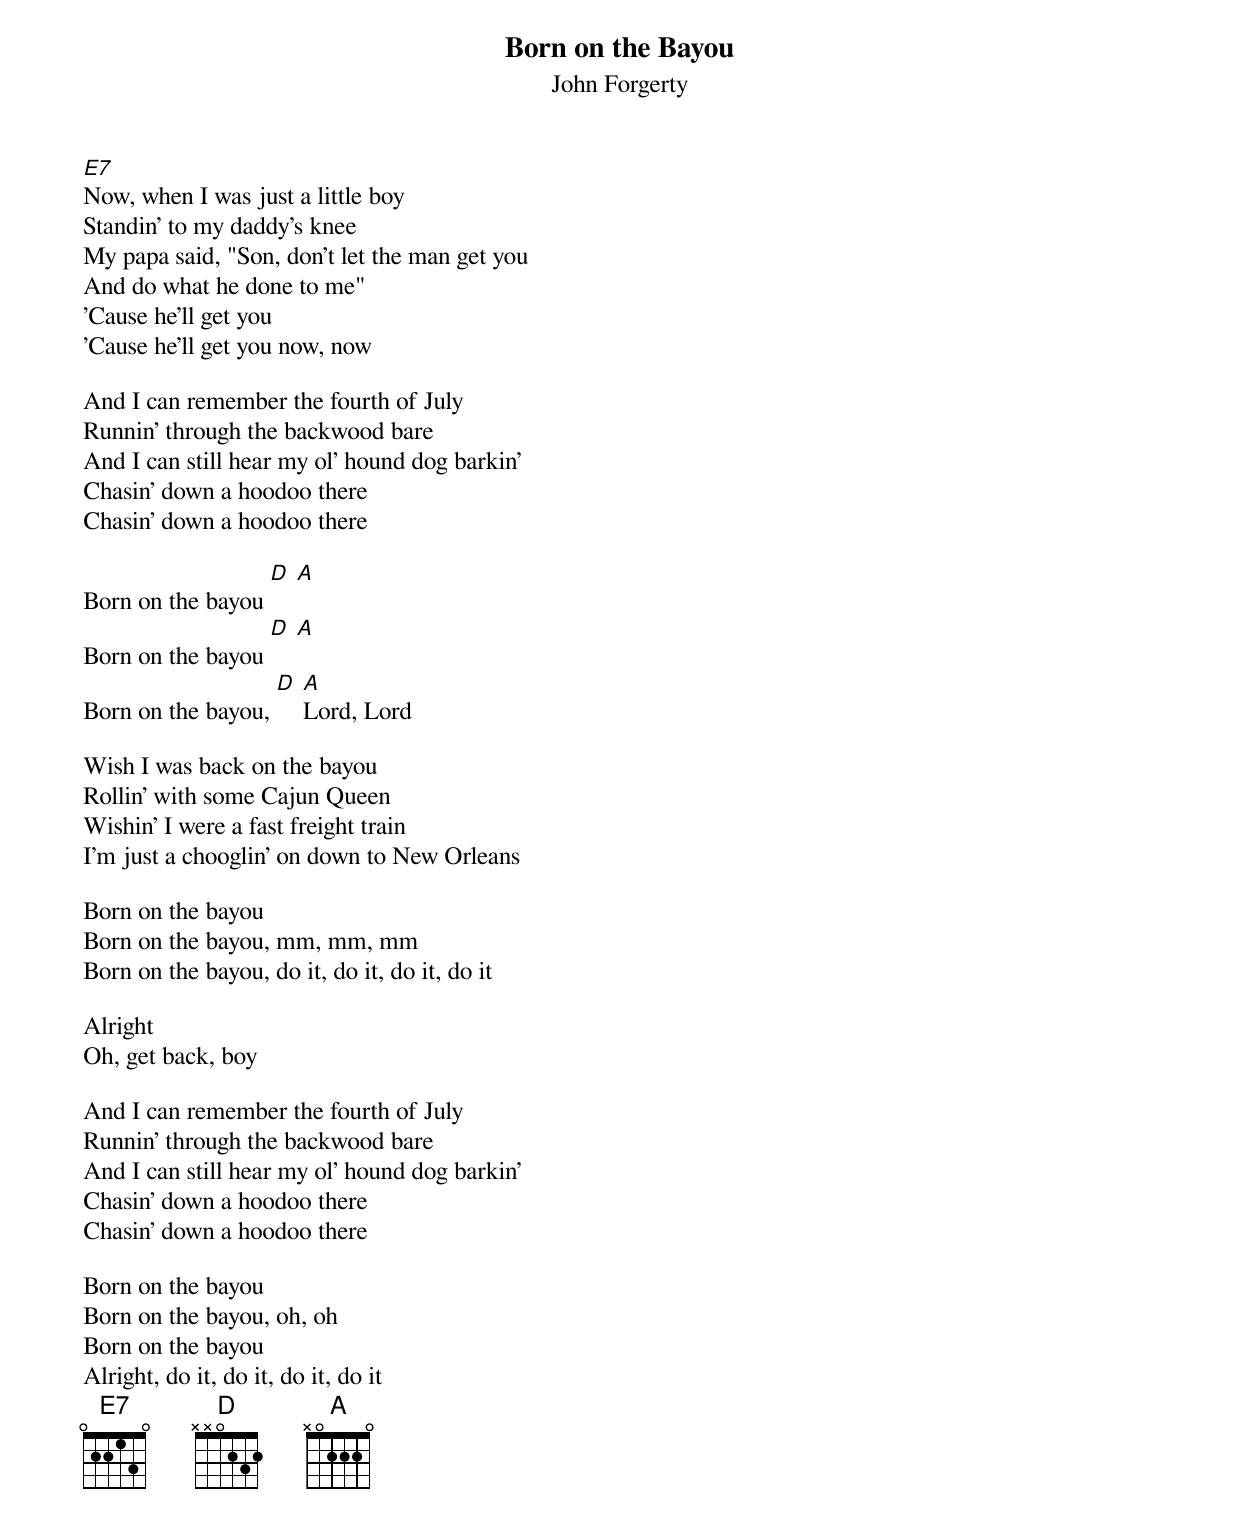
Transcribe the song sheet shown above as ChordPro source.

{title:Born on the Bayou}
{subtitle:John Forgerty}
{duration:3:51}
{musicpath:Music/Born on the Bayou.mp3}
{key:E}

[E7]Now, when I was just a little boy
Standin' to my daddy's knee
My papa said, "Son, don't let the man get you
And do what he done to me"
'Cause he'll get you
'Cause he'll get you now, now

And I can remember the fourth of July
Runnin' through the backwood bare
And I can still hear my ol' hound dog barkin'
Chasin' down a hoodoo there
Chasin' down a hoodoo there

Born on the bayou [D] [A]
Born on the bayou [D] [A]
Born on the bayou, [D] [A]Lord, Lord

Wish I was back on the bayou
Rollin' with some Cajun Queen
Wishin' I were a fast freight train
I'm just a chooglin' on down to New Orleans

Born on the bayou
Born on the bayou, mm, mm, mm
Born on the bayou, do it, do it, do it, do it

Alright
Oh, get back, boy

And I can remember the fourth of July
Runnin' through the backwood bare
And I can still hear my ol' hound dog barkin'
Chasin' down a hoodoo there
Chasin' down a hoodoo there

Born on the bayou
Born on the bayou, oh, oh
Born on the bayou
Alright, do it, do it, do it, do it
